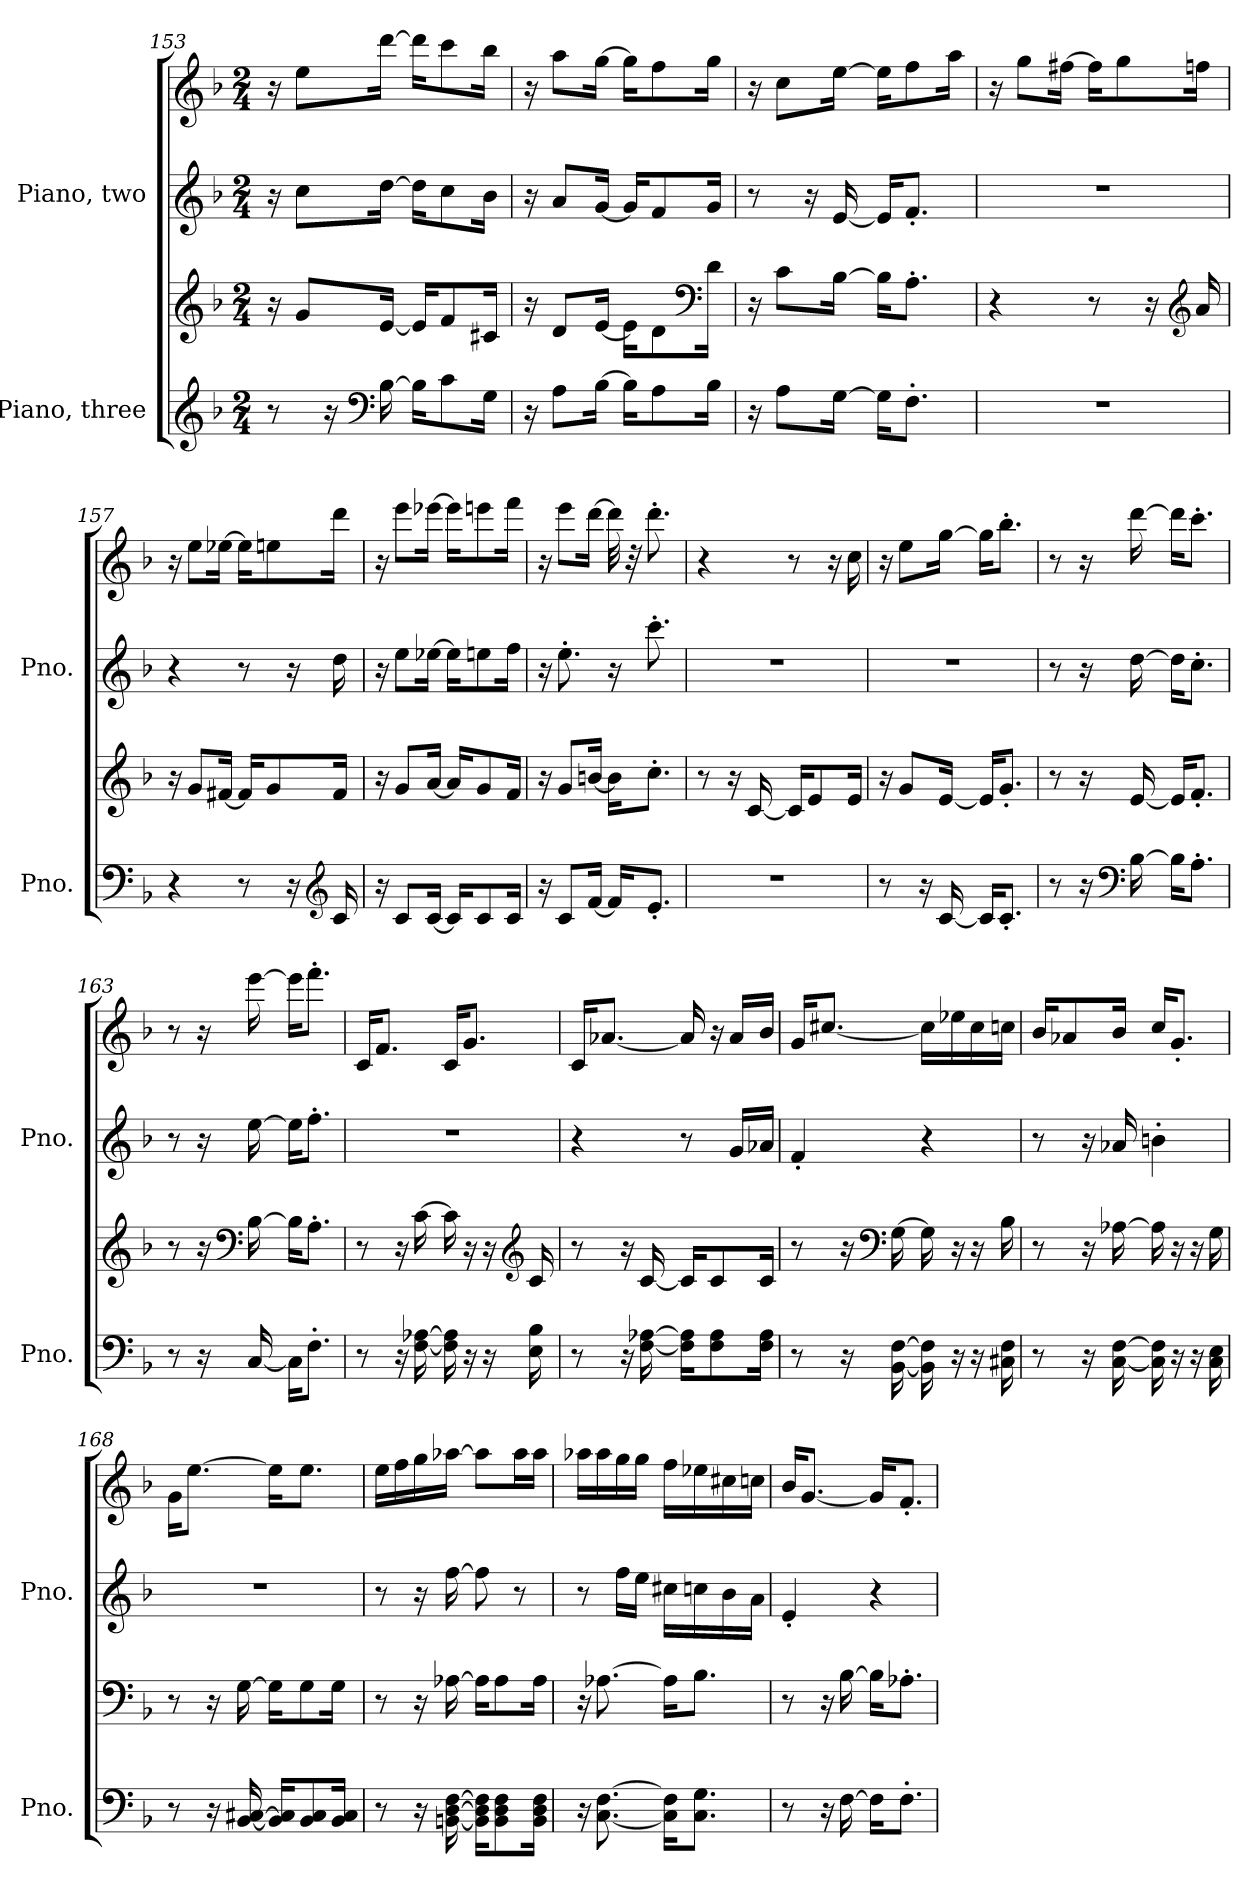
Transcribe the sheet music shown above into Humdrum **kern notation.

**kern	**kern	**kern	**kern
*part2	*part2	*part1	*part1
*staff4	*staff3	*staff2	*staff1
*I"Piano, three	*	*I"Piano, two	*
*I'Pno.	*	*I'Pno.	*
*clefG2	*clefG2	*clefG2	*clefG2
*k[b-]	*k[b-]	*k[b-]	*k[b-]
*M2/4	*M2/4	*M2/4	*M2/4
=153	=153	=153	=153
8r	16r	16r	16r
.	8g/L	8cc\L	8ee\L
16r	.	.	.
*clefF4	*	*	*
[16B-\	[16e/Jk	[16dd\Jk	[16ddd\Jk
16B-\KL]	16e/KL]	16dd\KL]	16ddd\KL]
8c\	8f/	8cc\	8ccc\
16G\Jk	16c#X/Jk	16b-\Jk	16bb-\Jk
=154	=154	=154	=154
16r	16r	16r	16r
8A\L	8d/L	8a/L	8aa\L
[16B-\Jk	[16e/Jk	[16g/Jk	[16gg\Jk
16B-\KL]	16e\KL]	16g/KL]	16gg\KL]
8A\	8d\	8f/	8ff\
*	*clefF4	*	*
16B-\Jk	16d\Jk	16g/Jk	16gg\Jk
=155	=155	=155	=155
16r	16r	8r	16r
8A\L	8c\L	.	8cc\L
.	.	16r	.
[16G\Jk	[16B-\Jk	[16e/	[16ee\Jk
16G\KL]	16B-\KL]	16e/KL]	16ee\KL]
8.F'\J	8.A'\J	8.f'/J	8ff\
.	.	.	16aa\Jk
!!LO:LB:g=z
=156	=156	=156	=156
2r	4r	2r	16r
.	.	.	8gg\L
.	.	.	[16ff#X\Jk
.	8r	.	16ff#\KL]
.	.	.	8gg\
.	16r	.	.
*	*clefG2	*	*
.	16a/	.	16ffn\Jk
=157	=157	=157	=157
4r	16r	4r	16r
.	8g/L	.	8ee\L
.	[16f#X/Jk	.	[16ee-X\Jk
8r	16f#/KL]	8r	16ee-\KL]
.	8g/	.	8een\
16r	.	16r	.
*clefG2	*	*	*
16c/	16f#/Jk	16dd\	16ddd\Jk
=158	=158	=158	=158
16r	16r	16r	16r
8c/L	8g/L	8ee\L	8eee\L
[16c/Jk	[16a/Jk	[16ee-X\Jk	[16eee-X\Jk
16c/KL]	16a/KL]	16ee-\KL]	16eee-\KL]
8c/	8g/	8een\	8eeen\
16c/Jk	16f/Jk	16ff\Jk	16fff\Jk
=159	=159	=159	=159
16r	16r	16r	16r
8c/L	8g/L	8.ee'\	8eee\L
[16f/Jk	[16bn/Jk	.	[16ddd\Jk
16f/KL]	16b\KL]	16r	32ddd\]
.	.	.	32r
8.e'/J	8.cc'\J	8.ccc'\	8.ddd'\
!!LO:LB:g=z
=160	=160	=160	=160
2r	8r	2r	4r
.	16r	.	.
.	[16c/	.	.
.	16c/KL]	.	8r
.	8e/	.	.
.	.	.	16r
.	16e/Jk	.	16cc\
=161	=161	=161	=161
8r	16r	2r	16r
.	8g/L	.	8ee\L
16r	.	.	.
[16c/	[16e/Jk	.	[16gg\Jk
16c/KL]	16e/KL]	.	16gg\KL]
8.c'/J	8.g'/J	.	8.bb-'\J
=162	=162	=162	=162
8r	8r	8r	8r
16r	16r	16r	16r
*clefF4	*	*	*
[16B-\	[16e/	[16dd\	[16ddd\
16B-\KL]	16e/KL]	16dd\KL]	16ddd\KL]
8.A'\J	8.f'/J	8.cc'\J	8.ccc'\J
=163	=163	=163	=163
8r	8r	8r	8r
16r	16r	16r	16r
*	*clefF4	*	*
[16C/	[16B-\	[16ee\	[16eee\
16C\KL]	16B-\KL]	16ee\KL]	16eee\KL]
8.F'\J	8.A'\J	8.ff'\J	8.fff'\J
!!LO:PB:g=z
=164	=164	=164	=164
8r	8r	2r	16c/KL
.	.	.	8.f/J
16r	16r	.	.
[16F\ [16A-X\	[16c\	.	.
16F\] 16A-\]	16c\]	.	16c/KL
16r	16r	.	8.g/J
16r	16r	.	.
*	*clefG2	*	*
16E\ 16B-\	16c/	.	.
=165	=165	=165	=165
8r	8r	4r	16c/KL
.	.	.	[8.a-X/J
16r	16r	.	.
[16F\ [16A-X\	[16c/	.	.
16F\] 16A-\]KL	16c/KL]	8r	16a-/]
8F\ 8A-\	8c/	.	16r
.	.	16g/LL	16a-/LL
16F\ 16A-\Jk	16c/Jk	16a-X/JJ	16b-/JJ
=166	=166	=166	=166
8r	8r	4f'/	16g/KL
.	.	.	[8.cc#X/J
16r	16r	.	.
*	*clefF4	*	*
[16BB-\ [16F\	[16G\	.	.
16BB-\] 16F\]	16G\]	4r	16cc#\LL]
16r	16r	.	16ee-X\
16r	16r	.	16cc#\
16C#X\ 16F\	16B-\	.	16ccn\JJ
!!LO:LB:g=z
=167	=167	=167	=167
8r	8r	8r	16b-/KL
.	.	.	8a-X/
16r	16r	16r	.
[16C\ [16F\	[16A-X\	16a-X/	16b-/Jk
16C\] 16F\]	16A-\]	4bn'\	16cc/KL
16r	16r	.	8.g'/J
16r	16r	.	.
16C\ 16E\	16G\	.	.
=168	=168	=168	=168
8r	8r	2r	16g\KL
.	.	.	[8.ee\J
16r	16r	.	.
[16BB-/ [16C#X/	[16G\	.	.
16BB-/] 16C#/]KL	16G\KL]	.	16ee\KL]
8BB-/ 8C#/	8G\	.	8.ee\J
16BB-/ 16C#/Jk	16G\Jk	.	.
=169	=169	=169	=169
8r	8r	8r	16ee\LL
.	.	.	16ff\
16r	16r	16r	16gg\
[16BBn\ [16D\ [16F\	[16A-X\	[16ff\	[16aa-X\JJ
16BB\] 16D\] 16F\]KL	16A-\KL]	8ff\]	8aa-\L]
8BB\ 8D\ 8F\	8A-\	.	.
.	.	8r	16aa-\L
16BB\ 16D\ 16F\Jk	16A-\Jk	.	16aa-\JJ
=170	=170	=170	=170
16r	16r	8r	16aa-X\LL
[8.C\ [8.F\	[8.A-X\	.	16aa-\
.	.	16ff\LL	16gg\
.	.	16ee\JJ	16gg\JJ
16C\] 16F\]KL	16A-\KL]	16cc#X\LL	16ff\LL
8.C\ 8.G\J	8.B-\J	16ccn\	16ee-X\
.	.	16b-\	16cc#X\
.	.	16a\JJ	16ccn\JJ
!!LO:LB:g=z
=171	=171	=171	=171
8r	8r	4e'/	16b-/KL
.	.	.	[8.g/J
16r	16r	.	.
[16F\	[16B-\	.	.
16F\KL]	16B-\KL]	4r	16g/KL]
8.F'\J	8.A-X'\J	.	8.f'/J
=	=	=	=
*-	*-	*-	*-
